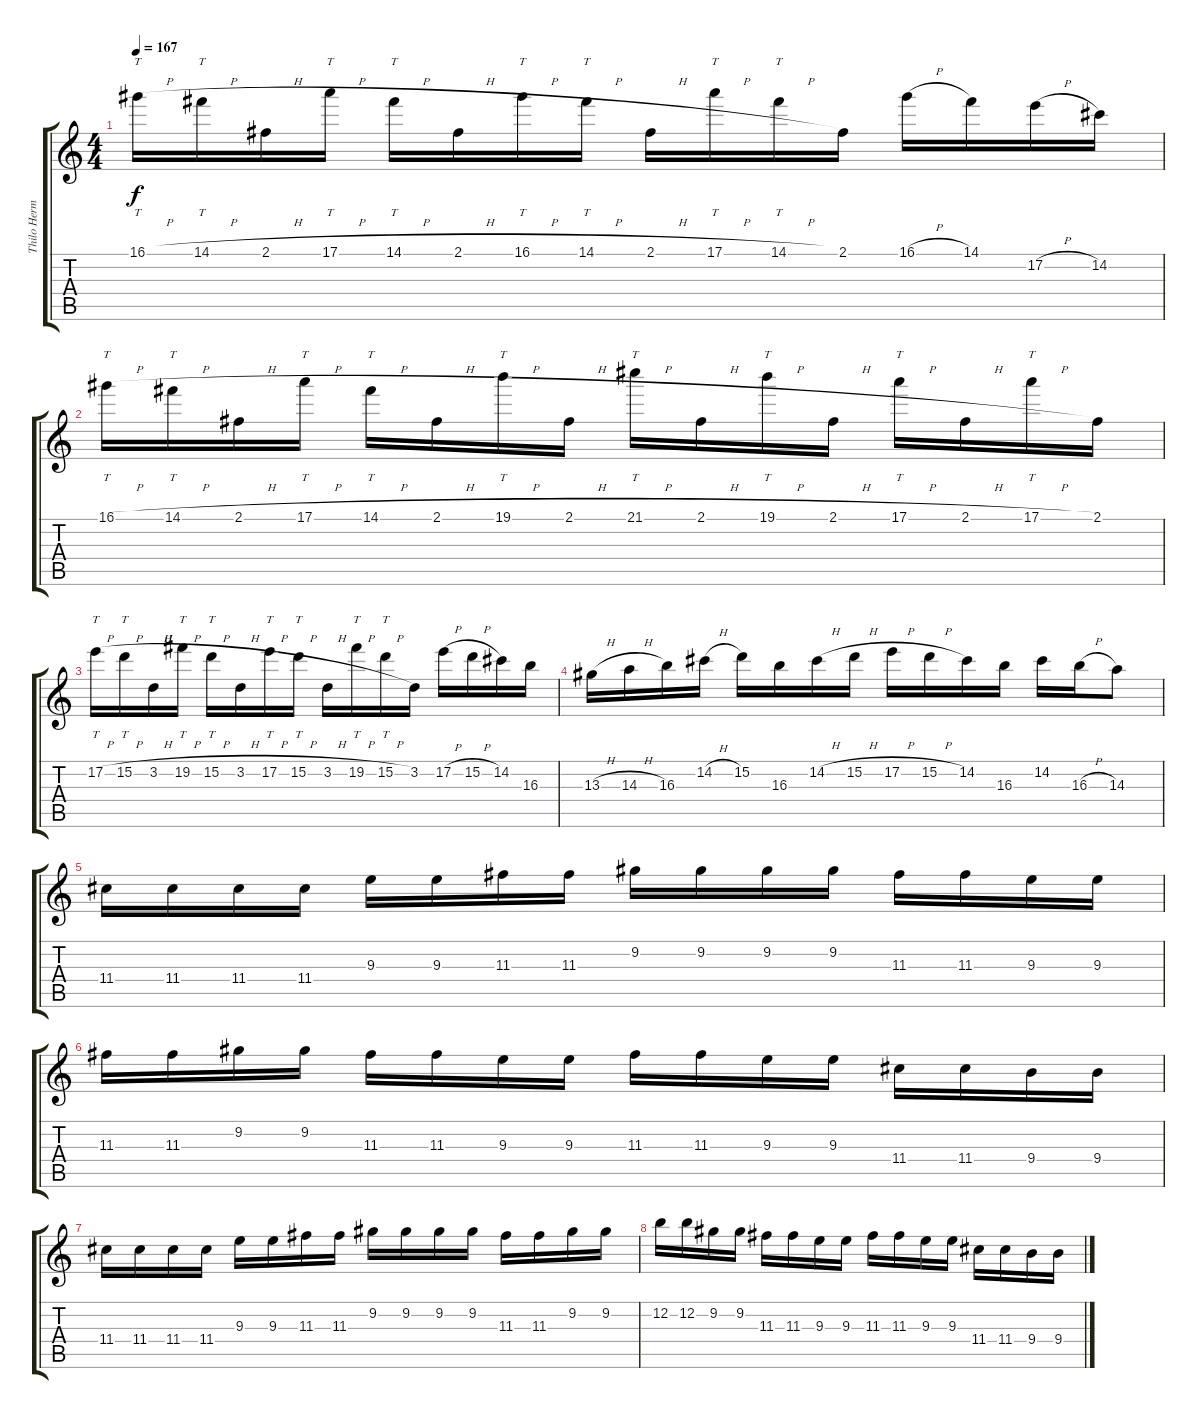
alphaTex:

\track ("Thilo Hermann" "Thilo Herm") {instrument overdrivenguitar}
\staff {score tabs}
\tuning (E4 B3 G3 D3 A2 E2) {hide}
\ts (4 4)
\tempo 167
\clef g2
\ks c
16.1{h}.16{tt dy f} 14.1{h}.16{tt} 2.1{h}.16 17.1{h}.16{tt} 14.1{h}.16{tt} 2.1{h}.16 16.1{h}.16{tt} 14.1{h}.16{tt} 2.1{h}.16 17.1{h}.16{tt} 14.1{h}.16{tt} 2.1.16 16.1{h}.16 14.1.16 17.2{h}.16 14.2.16 |
16.1{h}.16{tt} 14.1{h}.16{tt} 2.1{h}.16 17.1{h}.16{tt} 14.1{h}.16{tt} 2.1{h}.16 19.1{h}.16{tt} 2.1{h}.16 21.1{h}.16{tt} 2.1{h}.16 19.1{h}.16{tt} 2.1{h}.16 17.1{h}.16{tt} 2.1{h}.16 17.1{h}.16{tt} 2.1.16 |
17.2{h}.16{tt} 15.2{h}.16{tt} 3.2{h}.16 19.2{h}.16{tt} 15.2{h}.16{tt} 3.2{h}.16 17.2{h}.16{tt} 15.2{h}.16{tt} 3.2{h}.16 19.2{h}.16{tt} 15.2{h}.16{tt} 3.2.16 17.2{h}.16 15.2{h}.16 14.2.16 16.3.16 |
13.3{h}.16 14.3{h}.16 16.3.16 14.2{h}.16 15.2.16 16.3.16 14.2{h}.16 15.2{h}.16 17.2{h}.16 15.2{h}.16 14.2.16 16.3.16 14.2.16 16.3{h}.16 14.3.8 |
11.4.16 11.4.16 11.4.16 11.4.16 9.3.16 9.3.16 11.3.16 11.3.16 9.2.16 9.2.16 9.2.16 9.2.16 11.3.16 11.3.16 9.3.16 9.3.16 |
11.3.16 11.3.16 9.2.16 9.2.16 11.3.16 11.3.16 9.3.16 9.3.16 11.3.16 11.3.16 9.3.16 9.3.16 11.4.16 11.4.16 9.4.16 9.4.16 |
11.4.16 11.4.16 11.4.16 11.4.16 9.3.16 9.3.16 11.3.16 11.3.16 9.2.16 9.2.16 9.2.16 9.2.16 11.3.16 11.3.16 9.2.16 9.2.16 |
12.2.16 12.2.16 9.2.16 9.2.16 11.3.16 11.3.16 9.3.16 9.3.16 11.3.16 11.3.16 9.3.16 9.3.16 11.4.16 11.4.16 9.4.16 9.4.16
